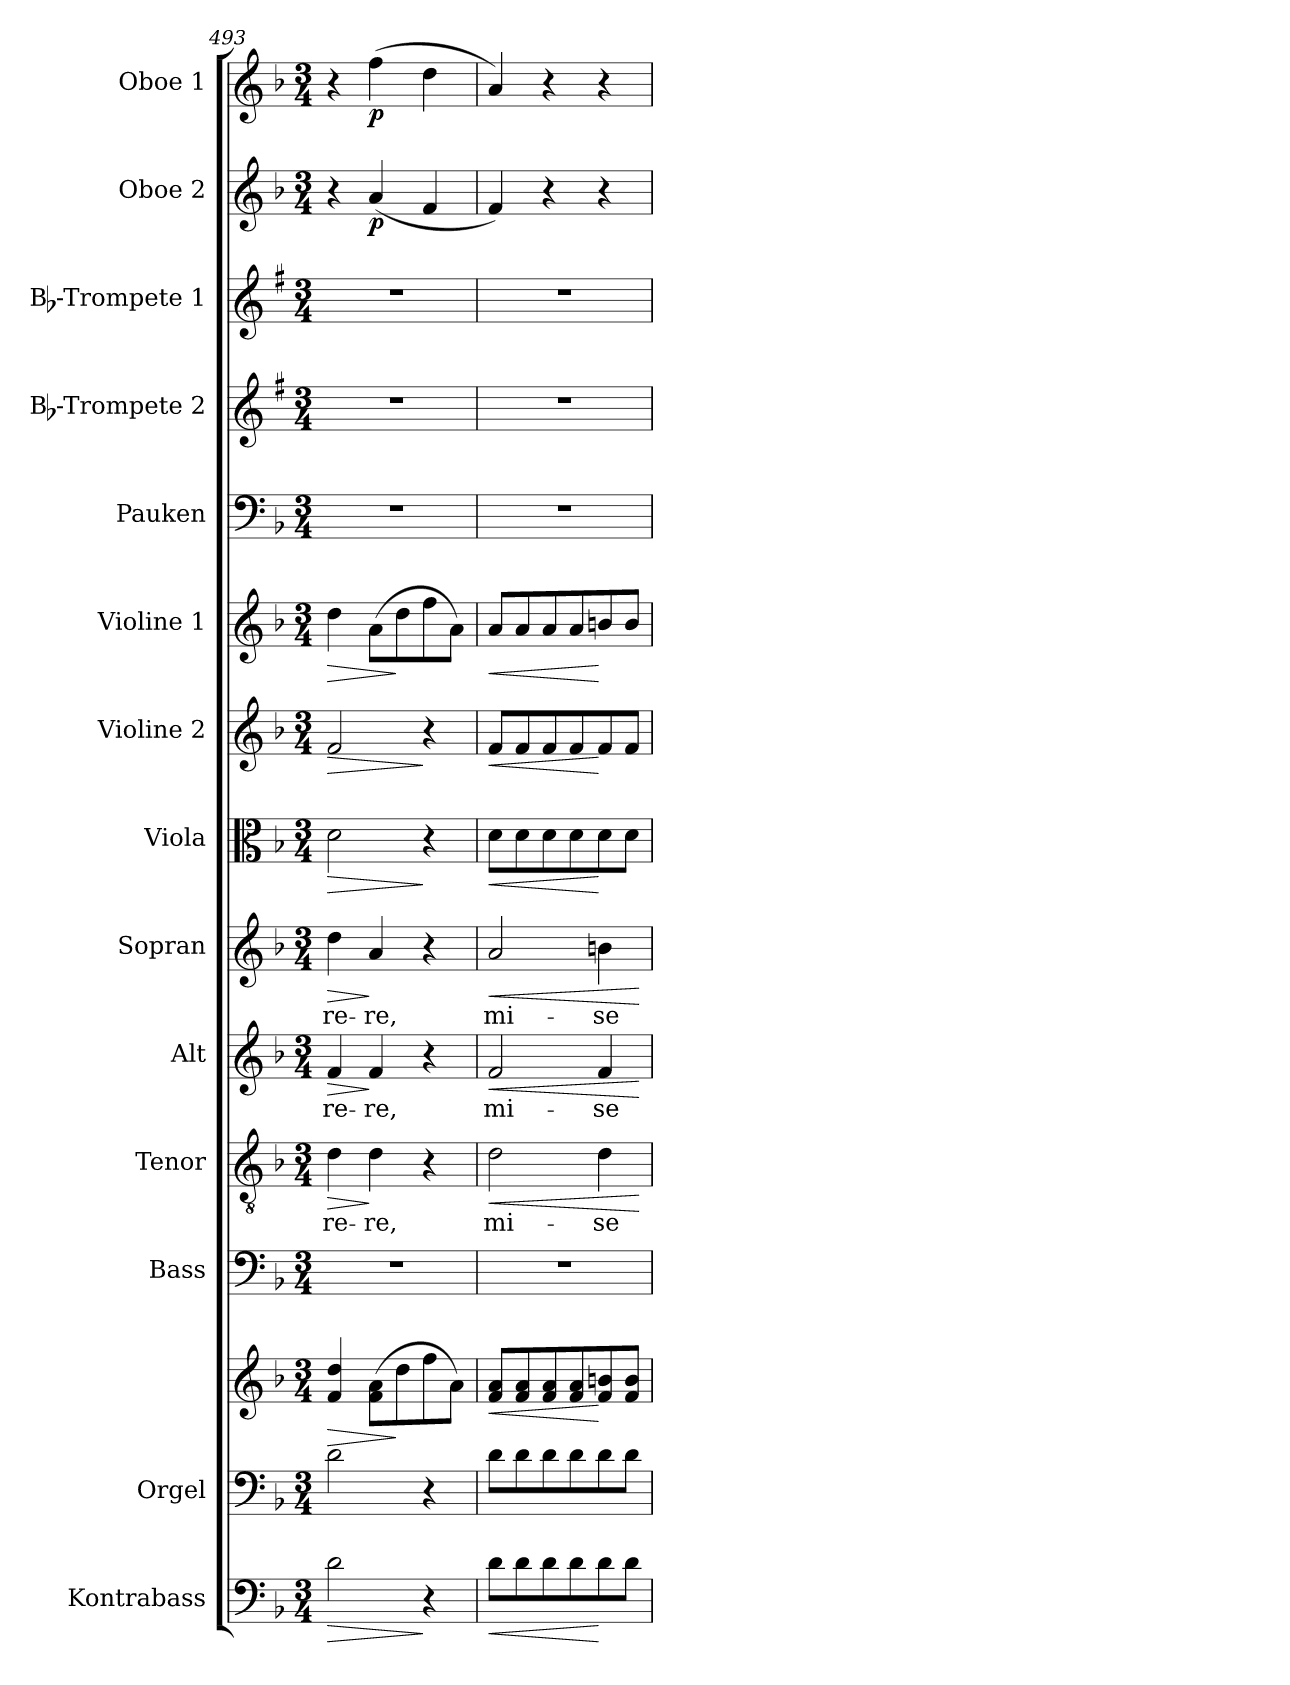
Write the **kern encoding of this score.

**kern	**dynam	**kern	**kern	**dynam	**kern	**kern	**text	**dynam	**kern	**text	**dynam	**kern	**text	**dynam	**kern	**dynam	**kern	**dynam	**kern	**dynam	**kern	**kern	**kern	**kern	**dynam	**kern	**dynam
*part14	*part14	*part13	*part13	*part13	*part12	*part11	*part11	*part11	*part10	*part10	*part10	*part9	*part9	*part9	*part8	*part8	*part7	*part7	*part6	*part6	*part5	*part4	*part3	*part2	*part2	*part1	*part1
*staff15	*staff15	*staff14	*staff13	*staff13/14	*staff12	*staff11	*staff11	*staff11	*staff10	*staff10	*staff10	*staff9	*staff9	*staff9	*staff8	*staff8	*staff7	*staff7	*staff6	*staff6	*staff5	*staff4	*staff3	*staff2	*staff2	*staff1	*staff1
*I"Kontrabass	*	*I"Orgel	*	*	*I"Bass	*I"Tenor	*	*	*I"Alt	*	*	*I"Sopran	*	*	*I"Viola	*	*I"Violine 2	*	*I"Violine 1	*	*I"Pauken	*I"Bb-Trompete 2	*I"Bb-Trompete 1	*I"Oboe 2	*	*I"Oboe 1	*
*I'Kb.	*	*I'Org.	*	*	*I'B.	*I'T.	*	*	*I'A.	*	*	*I'S.	*	*	*I'Vla.	*	*I'Vl. 2	*	*I'Vl. 1	*	*I'Pk.	*I'Bb Trp. 2	*I'Bb Trp. 1	*I'Ob. 2	*	*I'Ob. 1	*
*clefF4	*	*clefF4	*clefG2	*	*clefF4	*clefGv2	*	*	*clefG2	*	*	*clefG2	*	*	*clefC3	*	*clefG2	*	*clefG2	*	*clefF4	*clefG2	*clefG2	*clefG2	*	*clefG2	*
*ITrd7c12	*	*	*	*	*	*	*	*	*	*	*	*	*	*	*	*	*	*	*	*	*	*ITrd1c2	*ITrd1c2	*	*	*	*
*k[b-]	*	*k[b-]	*k[b-]	*	*k[b-]	*k[b-]	*	*	*k[b-]	*	*	*k[b-]	*	*	*k[b-]	*	*k[b-]	*	*k[b-]	*	*k[b-]	*k[b-]	*k[b-]	*k[b-]	*	*k[b-]	*
*F:	*	*F:	*F:	*	*F:	*F:	*	*	*F:	*	*	*F:	*	*	*F:	*	*F:	*	*F:	*	*F:	*F:	*F:	*F:	*	*F:	*
*M3/4	*	*M3/4	*M3/4	*	*M3/4	*M3/4	*	*	*M3/4	*	*	*M3/4	*	*	*M3/4	*	*M3/4	*	*M3/4	*	*M3/4	*M3/4	*M3/4	*M3/4	*	*M3/4	*
=493	=493	=493	=493	=493	=493	=493	=493	=493	=493	=493	=493	=493	=493	=493	=493	=493	=493	=493	=493	=493	=493	=493	=493	=493	=493	=493	=493
!	!LO:HP:b	!	!	!LO:HP:b	!	!	!LO:LY:b	!LO:HP:b	!	!LO:LY:b	!LO:HP:b	!	!LO:LY:b	!LO:HP:b	!	!LO:HP:b	!	!LO:HP:b	!	!LO:HP:b	!	!	!	!	!	!	!
2D\	>	2d\	4f/ 4dd/	>	2.r	4d\	-re-	>	4f/	-re-	>	4dd\	-re-	>	2d\	>	2f/	>	4dd\	>	2.r	2.r	2.r	4r	.	4r	.
!	!	!	!	!	!	!	!LO:LY:b	!	!	!LO:LY:b	!	!	!LO:LY:b	!	!	!	!	!	!	!	!	!	!	!	!LO:DY:b	!	!LO:DY:b
.	.	.	(>8f\ 8a\L	.	.	4d\	-re,	]	4f/	-re,	]	4a/	-re,	]	.	.	.	.	(>8a\L	.	.	.	.	(<4a/	p	(>4ff\	p
.	.	.	8dd\	]	.	.	.	.	.	.	.	.	.	.	.	.	.	.	8dd\	]	.	.	.	.	.	.	.
4r	]	4r	8ff\	.	.	4r	.	.	4r	.	.	4r	.	.	4r	]	4r	]	8ff\	.	.	.	.	4f/	.	4dd\	.
.	.	.	8a\J)	.	.	.	.	.	.	.	.	.	.	.	.	.	.	.	8a\J)	.	.	.	.	.	.	.	.
!!LO:PB:g=z
=494	=494	=494	=494	=494	=494	=494	=494	=494	=494	=494	=494	=494	=494	=494	=494	=494	=494	=494	=494	=494	=494	=494	=494	=494	=494	=494	=494
!	!LO:HP:b	!	!	!LO:HP:b	!	!	!LO:LY:b	!LO:HP:b	!	!LO:LY:b	!LO:HP:b	!	!LO:LY:b	!LO:HP:b	!	!LO:HP:b	!	!LO:HP:b	!	!LO:HP:b	!	!	!	!	!	!	!
8D\L	<	8d\L	8f/ 8a/L	<	2.r	2d\	mi-	<	2f/	mi-	<	2a/	mi-	<	8d\L	<	8f/L	<	8a/L	<	2.r	2.r	2.r	4f/)	.	4a/)	.
8D\	.	8d\	8f/ 8a/	.	.	.	.	.	.	.	.	.	.	.	8d\	.	8f/	.	8a/	.	.	.	.	.	.	.	.
8D\	.	8d\	8f/ 8a/	.	.	.	.	.	.	.	.	.	.	.	8d\	.	8f/	.	8a/	.	.	.	.	4r	.	4r	.
8D\	.	8d\	8f/ 8a/	.	.	.	.	.	.	.	.	.	.	.	8d\	.	8f/	.	8a/	.	.	.	.	.	.	.	.
!	!	!	!	!	!	!	!LO:LY:b	!	!	!LO:LY:b	!	!	!LO:LY:b	!	!	!	!	!	!	!	!	!	!	!	!	!	!
8D\	[	8d\	8f/ 8bn/	[	.	4d\	-se-	.	4f/	-se-	.	4bn\	-se-	.	8d\	[	8f/	[	8bn/	[	.	.	.	4r	.	4r	.
8D\J	.	8d\J	8f/ 8b/J	.	.	.	.	.	.	.	.	.	.	.	8d\J	.	8f/J	.	8b/J	.	.	.	.	.	.	.	.
.	.	.	.	.	.	.	.	[	.	.	[	.	.	[	.	.	.	.	.	.	.	.	.	.	.	.	.
=	=	=	=	=	=	=	=	=	=	=	=	=	=	=	=	=	=	=	=	=	=	=	=	=	=	=	=
*-	*-	*-	*-	*-	*-	*-	*-	*-	*-	*-	*-	*-	*-	*-	*-	*-	*-	*-	*-	*-	*-	*-	*-	*-	*-	*-	*-
